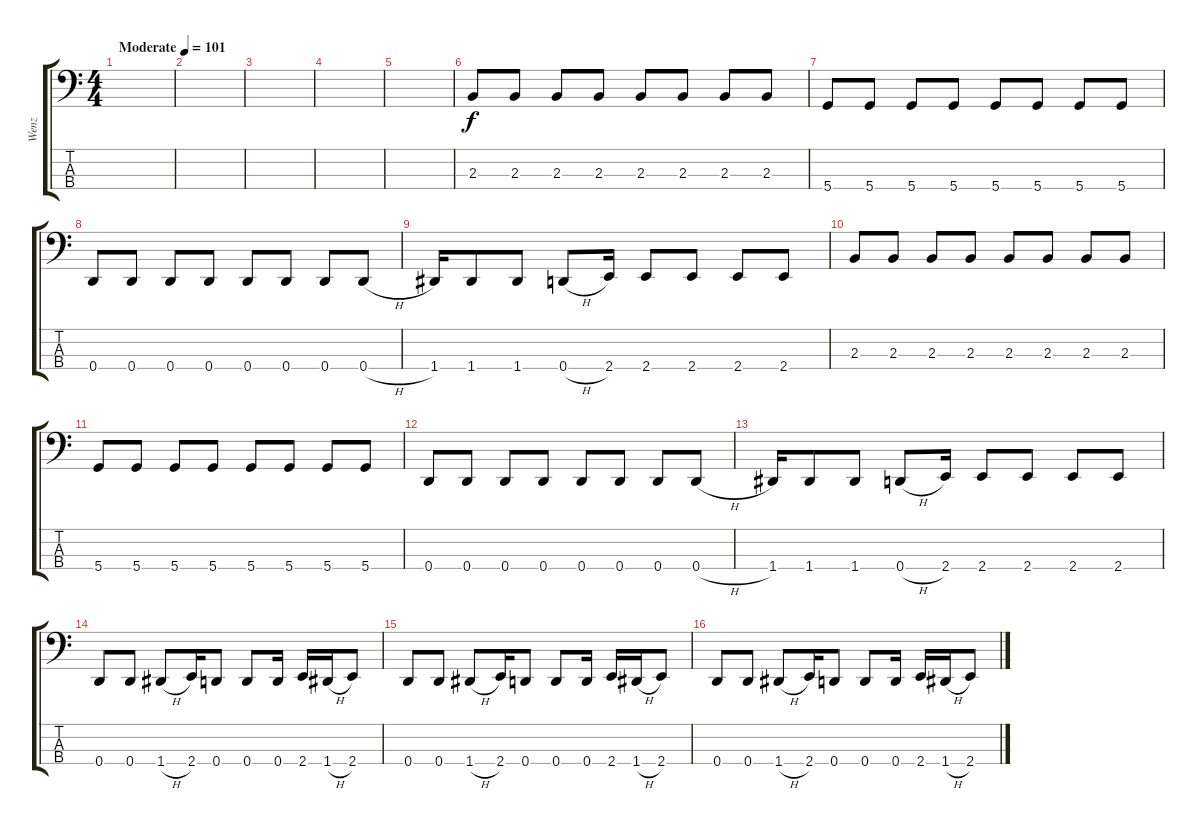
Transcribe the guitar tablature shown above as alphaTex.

\track ("Wenz" "Wenz") {instrument electricbassfinger}
\staff {score tabs}
\tuning (G2 D2 A1 D1) {hide}
\ts (4 4)
\tempo (101 "Moderate")
\clef f4
\ks c
|
|
|
|
|
2.3.8 2.3.8 2.3.8 2.3.8 2.3.8 2.3.8 2.3.8 2.3.8 |
5.4.8 5.4.8 5.4.8 5.4.8 5.4.8 5.4.8 5.4.8 5.4.8 |
0.4.8 0.4.8 0.4.8 0.4.8 0.4.8 0.4.8 0.4.8 0.4{h}.8 |
1.4.16 1.4.8 1.4.8 0.4{h}.8 2.4.16 2.4.8 2.4.8 2.4.8 2.4.8 |
2.3.8 2.3.8 2.3.8 2.3.8 2.3.8 2.3.8 2.3.8 2.3.8 |
5.4.8 5.4.8 5.4.8 5.4.8 5.4.8 5.4.8 5.4.8 5.4.8 |
0.4.8 0.4.8 0.4.8 0.4.8 0.4.8 0.4.8 0.4.8 0.4{h}.8 |
1.4.16 1.4.8 1.4.8 0.4{h}.8 2.4.16 2.4.8 2.4.8 2.4.8 2.4.8 |
0.4.8 0.4.8 1.4{h}.8 2.4.16 0.4.8 0.4.8 0.4.16 2.4.16 1.4{h}.16 2.4.8 |
0.4.8 0.4.8 1.4{h}.8 2.4.16 0.4.8 0.4.8 0.4.16 2.4.16 1.4{h}.16 2.4.8 |
0.4.8 0.4.8 1.4{h}.8 2.4.16 0.4.8 0.4.8 0.4.16 2.4.16 1.4{h}.16 2.4.8
